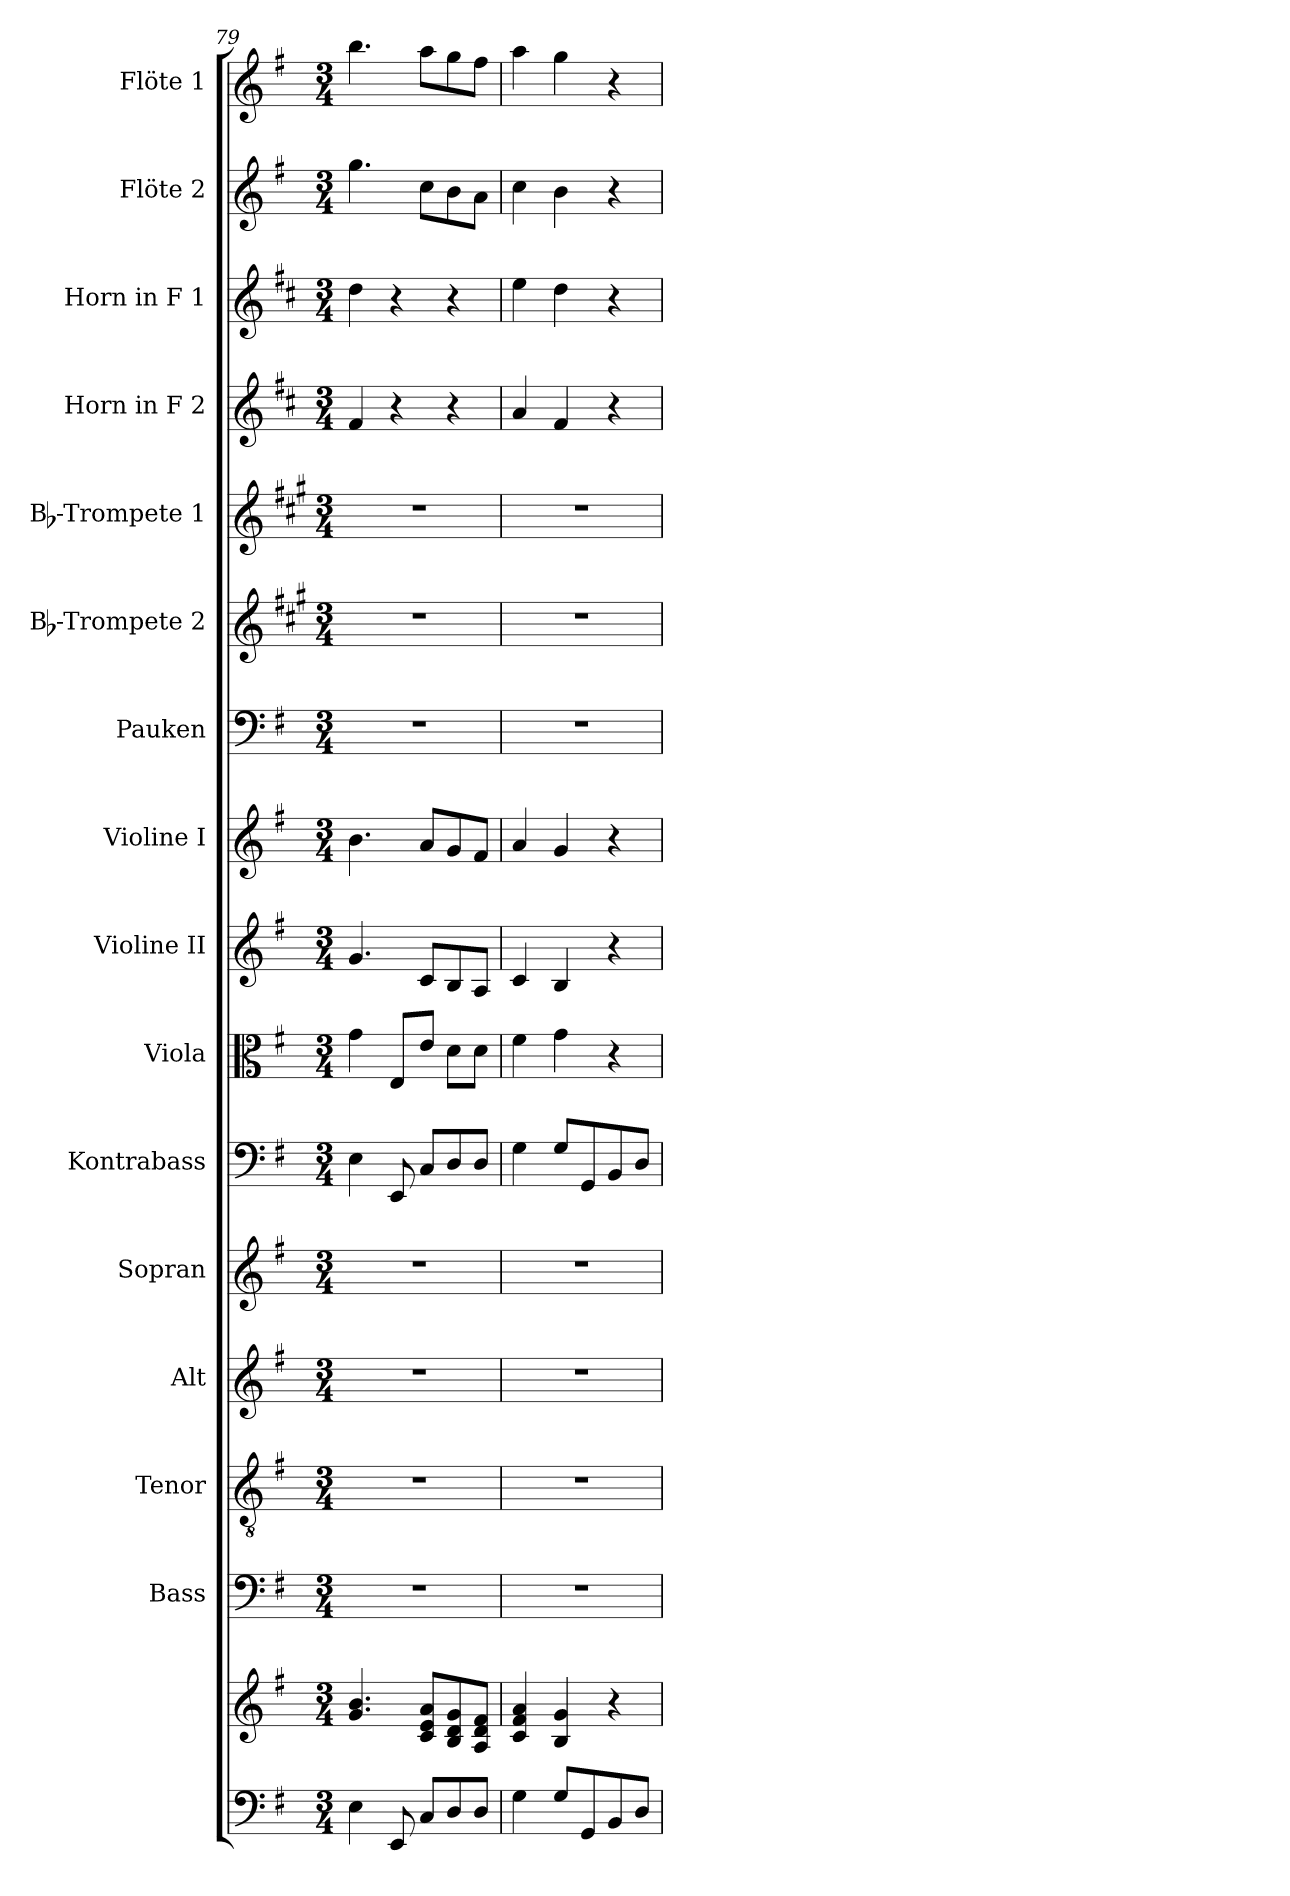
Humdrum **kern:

**kern	**kern	**kern	**kern	**kern	**kern	**kern	**kern	**kern	**kern	**kern	**kern	**kern	**kern	**kern	**kern	**kern
*part16	*part16	*part15	*part14	*part13	*part12	*part11	*part10	*part9	*part8	*part7	*part6	*part5	*part4	*part3	*part2	*part1
*staff17	*staff16	*staff15	*staff14	*staff13	*staff12	*staff11	*staff10	*staff9	*staff8	*staff7	*staff6	*staff5	*staff4	*staff3	*staff2	*staff1
*	*	*I"Bass	*I"Tenor	*I"Alt	*I"Sopran	*I"Kontrabass	*I"Viola	*I"Violine II	*I"Violine I	*I"Pauken	*I"Bb-Trompete 2	*I"Bb-Trompete 1	*I"Horn in F 2	*I"Horn in F 1	*I"Flöte 2	*I"Flöte 1
*	*	*I'B.	*I'T.	*I'A.	*I'S.	*I'Kb.	*I'Vla.	*I'Vl. II	*I'Vl. I	*I'Pk.	*I'Bb Trp. 2	*I'Bb Trp. 1	*	*	*I'Fl. 2	*I'Fl. 1
*clefF4	*clefG2	*clefF4	*clefGv2	*clefG2	*clefG2	*clefF4	*clefC3	*clefG2	*clefG2	*clefF4	*clefG2	*clefG2	*clefG2	*clefG2	*clefG2	*clefG2
*	*	*	*	*	*	*ITrd7c12	*	*	*	*	*ITrd1c2	*ITrd1c2	*ITrd4c7	*ITrd4c7	*	*
*k[f#]	*k[f#]	*k[f#]	*k[f#]	*k[f#]	*k[f#]	*k[f#]	*k[f#]	*k[f#]	*k[f#]	*k[f#]	*k[f#]	*k[f#]	*k[f#]	*k[f#]	*k[f#]	*k[f#]
*G:	*G:	*G:	*G:	*G:	*G:	*G:	*G:	*G:	*G:	*G:	*G:	*G:	*G:	*G:	*G:	*G:
*M3/4	*M3/4	*M3/4	*M3/4	*M3/4	*M3/4	*M3/4	*M3/4	*M3/4	*M3/4	*M3/4	*M3/4	*M3/4	*M3/4	*M3/4	*M3/4	*M3/4
=79	=79	=79	=79	=79	=79	=79	=79	=79	=79	=79	=79	=79	=79	=79	=79	=79
4E\	4.g/ 4.b/	2.r	2.r	2.r	2.r	4EE\	4g\	4.g/	4.b\	2.r	2.r	2.r	4B/	4g\	4.gg\	4.bb\
8EE/	.	.	.	.	.	8EEE/	8E/L	.	.	.	.	.	4r	4r	.	.
8C/L	8c/ 8e/ 8a/L	.	.	.	.	8CC/L	8e/J	8c/L	8a/L	.	.	.	.	.	8cc\L	8aa\L
8D/	8B/ 8d/ 8g/	.	.	.	.	8DD/	8d\L	8B/	8g/	.	.	.	4r	4r	8b\	8gg\
8D/J	8A/ 8d/ 8f#/J	.	.	.	.	8DD/J	8d\J	8A/J	8f#/J	.	.	.	.	.	8a\J	8ff#\J
=80	=80	=80	=80	=80	=80	=80	=80	=80	=80	=80	=80	=80	=80	=80	=80	=80
4G\	4c/ 4f#/ 4a/	2.r	2.r	2.r	2.r	4GG\	4f#\	4c/	4a/	2.r	2.r	2.r	4d/	4a\	4cc\	4aa\
8G/L	4B/ 4g/	.	.	.	.	8GG/L	4g\	4B/	4g/	.	.	.	4B/	4g\	4b\	4gg\
8GG/	.	.	.	.	.	8GGG/	.	.	.	.	.	.	.	.	.	.
8BB/	4r	.	.	.	.	8BBB/	4r	4r	4r	.	.	.	4r	4r	4r	4r
8D/J	.	.	.	.	.	8DD/J	.	.	.	.	.	.	.	.	.	.
=	=	=	=	=	=	=	=	=	=	=	=	=	=	=	=	=
*-	*-	*-	*-	*-	*-	*-	*-	*-	*-	*-	*-	*-	*-	*-	*-	*-
